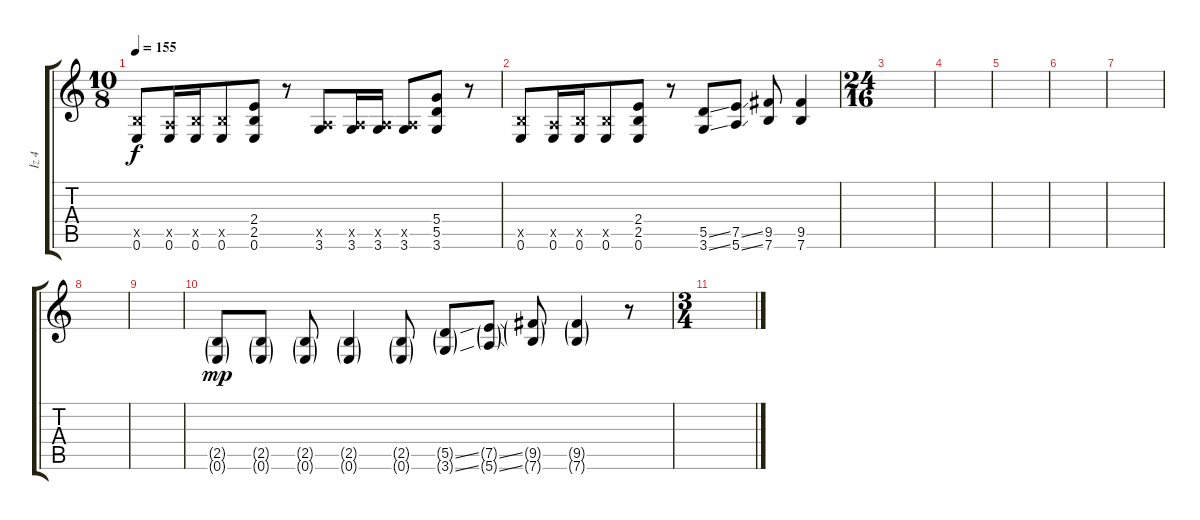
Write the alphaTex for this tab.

\track ("İz 4" "İz 4") {instrument distortionguitar}
\staff {score tabs}
\tuning (E4 B3 G3 D3 A2 E2) {hide}
\ts (10 8)
\tempo 155
\clef g2
\ks c
(2.5{x} 0.6).8{dy f} (0.5{x} 0.6).16 (2.5{x} 0.6).16 (2.5{x} 0.6).8 (2.4 2.5 0.6).8 r.8 (0.5{x} 3.6).8 (0.5{x} 3.6).16 (0.5{x} 3.6).16 (0.5{x} 3.6).8 (5.4 5.5 3.6).8 r.8 |
(2.5{x} 0.6).8 (0.5{x} 0.6).16 (2.5{x} 0.6).16 (2.5{x} 0.6).8 (2.4 2.5 0.6).8 r.8 (5.5{ss} 3.6{ss}).8 (7.5{ss} 5.6{ss}).8 (9.5 7.6).8 (9.5 7.6).4 |
\ts (24 16)
|
|
|
|
|
|
|
(2.5{g} 0.6{g}).8{dy mp} (2.5{g} 0.6{g}).8 (2.5{g} 0.6{g}).8 (2.5{g} 0.6{g}).4 (2.5{g} 0.6{g}).8 (5.5{ss g} 3.6{ss g}).8 (7.5{ss g} 5.6{ss g}).8 (9.5{g} 7.6{g}).8 (9.5{g} 7.6{g}).4 r.8 |
\ts (3 4)
